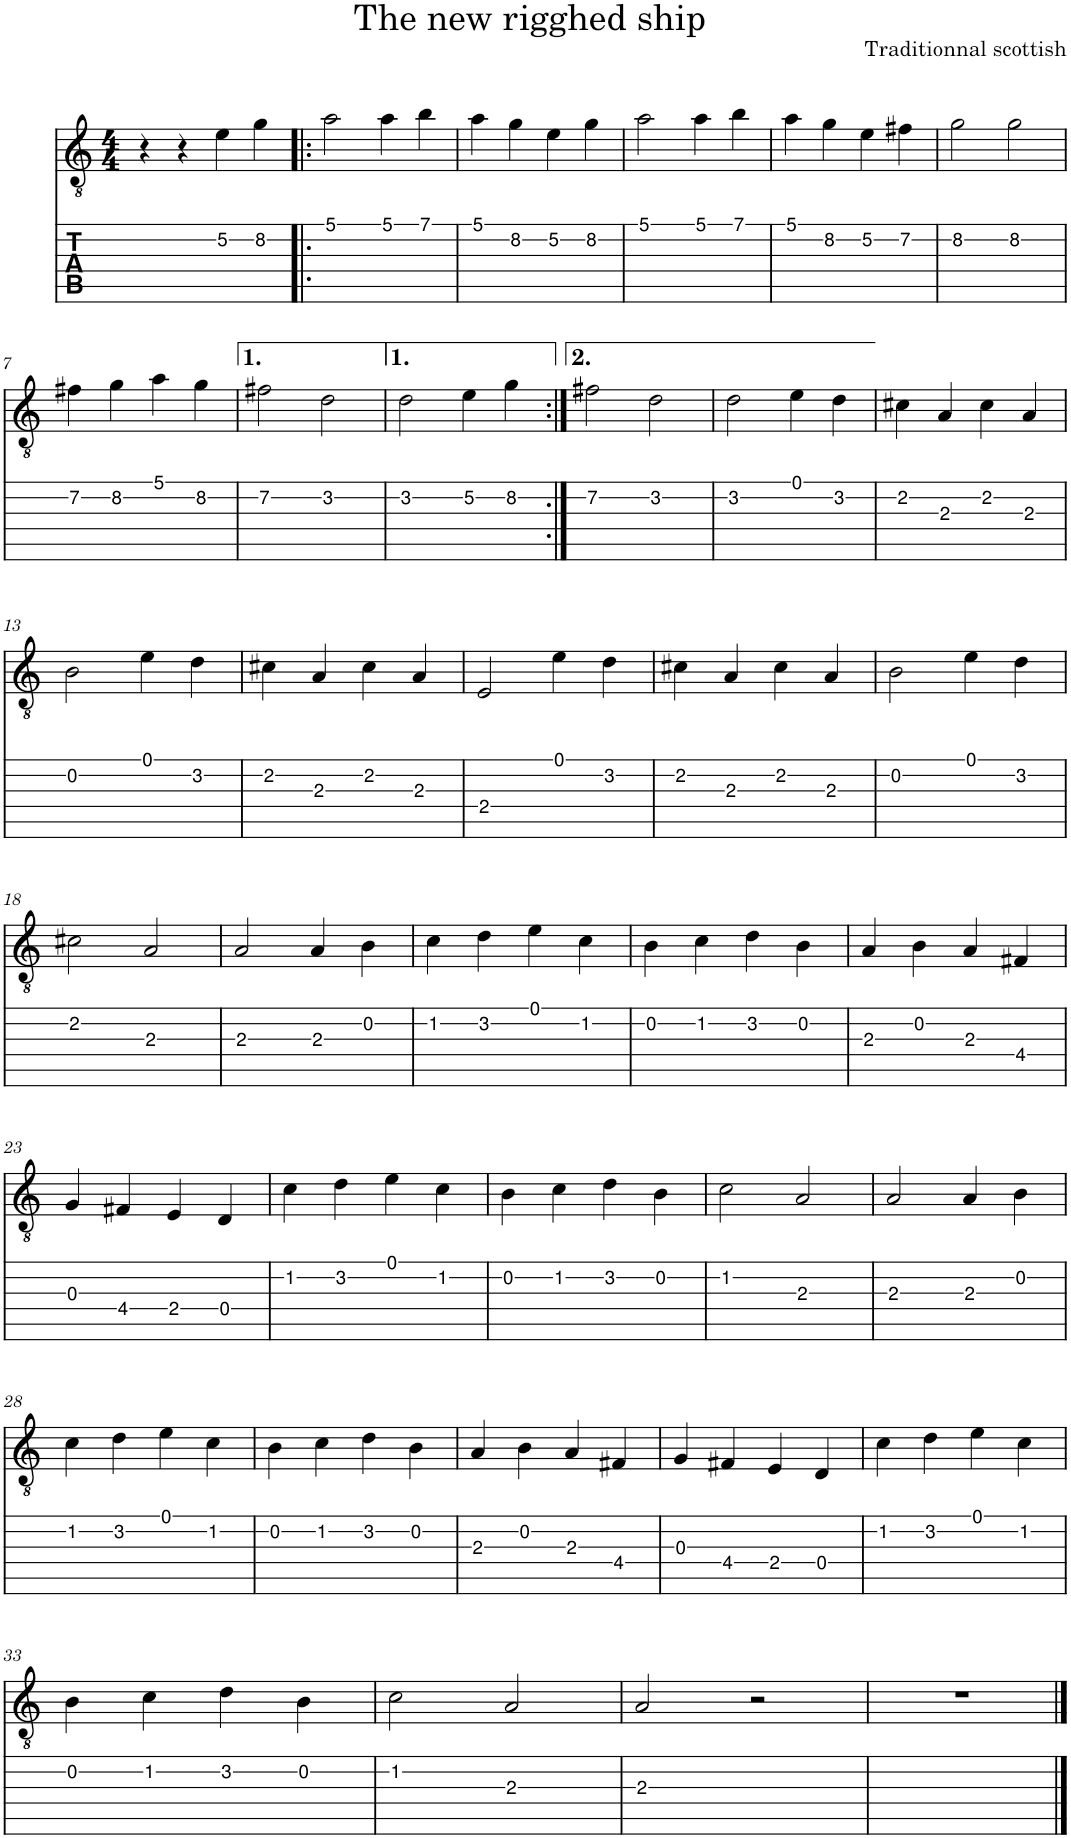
**kern	**kern
*part1	*part1
*staff2	*staff1
*I"Guitare Classique	*
*I'Guit.	*
*stria6	*
*	*clefGv2
*k[]	*k[]
*M4/4	*M4/4
=1	=1
4r	4r
4r	4r
4e	4e\
4g	4g\
=2!|:	=2!|:
2a	2a\
4a	4a\
4b	4b\
=3	=3
4a	4a\
4g	4g\
4e	4e\
4g	4g\
=4	=4
2a	2a\
4a	4a\
4b	4b\
=5	=5
4a	4a\
4g	4g\
4e	4e\
4f#	4f#X\
=6	=6
2g	2g\
2g	2g\
!!LO:LB:g=z
=7	=7
4f#	4f#X\
4g	4g\
4a	4a\
4g	4g\
=8	=8
2f#	2f#X\
2d	2d\
=9	=9
2d	2d\
4e	4e\
4g	4g\
=10:|!	=10:|!
2f#	2f#X\
2d	2d\
=11	=11
2d	2d\
4e	4e\
4d	4d\
=12	=12
4c#	4c#X\
4A	4A/
4c#	4c#\
4A	4A/
!!LO:LB:g=z
=13	=13
2B	2B\
4e	4e\
4d	4d\
=14	=14
4c#X	4c#X\
4A	4A/
4c#	4c#\
4A	4A/
=15	=15
2E	2E/
4e	4e\
4d	4d\
=16	=16
4c#	4c#X\
4A	4A/
4c#	4c#\
4A	4A/
=17	=17
2B	2B\
4e	4e\
4d	4d\
!!LO:LB:g=z
=18	=18
2c#	2c#X\
2A	2A/
=19	=19
2A	2A/
4A	4A/
4B	4B\
=20	=20
4c	4c\
4d	4d\
4e	4e\
4c	4c\
=21	=21
4B	4B\
4c	4c\
4d	4d\
4B	4B\
=22	=22
4A	4A/
4B	4B\
4A	4A/
4F#	4F#X/
!!LO:LB:g=z
=23	=23
4G	4G/
4F#	4F#X/
4E	4E/
4D	4D/
=24	=24
4c	4c\
4d	4d\
4e	4e\
4c	4c\
=25	=25
4B	4B\
4c	4c\
4d	4d\
4B	4B\
=26	=26
2c	2c\
2A	2A/
=27	=27
2A	2A/
4A	4A/
4B	4B\
!!LO:LB:g=z
=28	=28
4c	4c\
4d	4d\
4e	4e\
4c	4c\
=29	=29
4B	4B\
4c	4c\
4d	4d\
4B	4B\
=30	=30
4A	4A/
4B	4B\
4A	4A/
4F#	4F#X/
=31	=31
4G	4G/
4F#	4F#X/
4E	4E/
4D	4D/
=32	=32
4c	4c\
4d	4d\
4e	4e\
4c	4c\
!!LO:LB:g=z
=33	=33
4B	4B\
4c	4c\
4d	4d\
4B	4B\
=34	=34
2c	2c\
2A	2A/
=35	=35
2A	2A/
2r	2r
=36	=36
1r	1r
==	==
*-	*-
